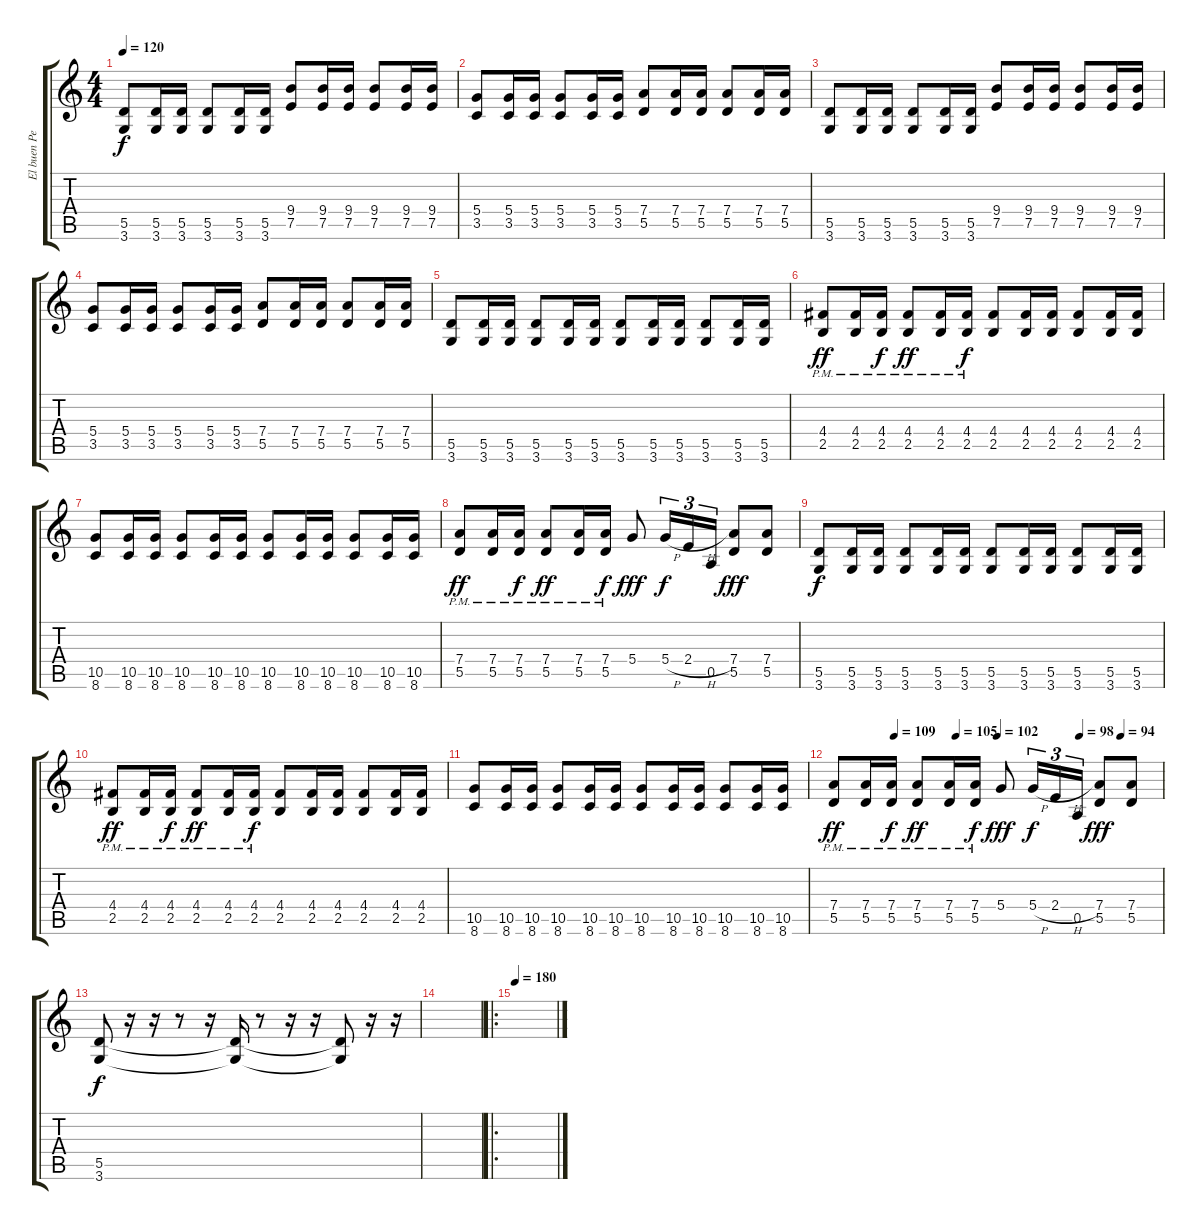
\track ("El buen Pepito" "El buen Pe") {instrument distortionguitar}
\staff {score tabs}
\tuning (E4 B3 G3 D3 A2 E2) {hide}
\ts (4 4)
\tempo 120
\clef g2
\ks c
(5.5 3.6).8{dy f} (5.5 3.6).16 (5.5 3.6).16 (5.5 3.6).8 (5.5 3.6).16 (5.5 3.6).16 (9.4 7.5).8 (9.4 7.5).16 (9.4 7.5).16 (9.4 7.5).8 (9.4 7.5).16 (9.4 7.5).16 |
(5.4 3.5).8 (5.4 3.5).16 (5.4 3.5).16 (5.4 3.5).8 (5.4 3.5).16 (5.4 3.5).16 (7.4 5.5).8 (7.4 5.5).16 (7.4 5.5).16 (7.4 5.5).8 (7.4 5.5).16 (7.4 5.5).16 |
(5.5 3.6).8 (5.5 3.6).16 (5.5 3.6).16 (5.5 3.6).8 (5.5 3.6).16 (5.5 3.6).16 (9.4 7.5).8 (9.4 7.5).16 (9.4 7.5).16 (9.4 7.5).8 (9.4 7.5).16 (9.4 7.5).16 |
(5.4 3.5).8 (5.4 3.5).16 (5.4 3.5).16 (5.4 3.5).8 (5.4 3.5).16 (5.4 3.5).16 (7.4 5.5).8 (7.4 5.5).16 (7.4 5.5).16 (7.4 5.5).8 (7.4 5.5).16 (7.4 5.5).16 |
(5.5 3.6).8 (5.5 3.6).16 (5.5 3.6).16 (5.5 3.6).8 (5.5 3.6).16 (5.5 3.6).16 (5.5 3.6).8 (5.5 3.6).16 (5.5 3.6).16 (5.5 3.6).8 (5.5 3.6).16 (5.5 3.6).16 |
(4.4 2.5{pm}).8{dy ff} (4.4 2.5{pm}).16 (4.4 2.5{pm}).16{dy f} (4.4 2.5{pm}).8{dy ff} (4.4 2.5{pm}).16 (4.4 2.5{pm}).16{dy f} (4.4 2.5).8 (4.4 2.5).16 (4.4 2.5).16 (4.4 2.5).8 (4.4 2.5).16 (4.4 2.5).16 |
(10.5 8.6).8 (10.5 8.6).16 (10.5 8.6).16 (10.5 8.6).8 (10.5 8.6).16 (10.5 8.6).16 (10.5 8.6).8 (10.5 8.6).16 (10.5 8.6).16 (10.5 8.6).8 (10.5 8.6).16 (10.5 8.6).16 |
(7.4 5.5{pm}).8{dy ff} (7.4 5.5{pm}).16 (7.4 5.5{pm}).16{dy f} (7.4 5.5{pm}).8{dy ff} (7.4 5.5{pm}).16 (7.4 5.5{pm}).16{dy f} 5.4.8{dy fff} 5.4{h}.16{tu (3 2) dy f} 2.4{h}.16{tu (3 2)} 0.5.16{tu (3 2)} (7.4 5.5).8{dy fff} (7.4 5.5).8 |
(5.5 3.6).8{dy f} (5.5 3.6).16 (5.5 3.6).16 (5.5 3.6).8 (5.5 3.6).16 (5.5 3.6).16 (5.5 3.6).8 (5.5 3.6).16 (5.5 3.6).16 (5.5 3.6).8 (5.5 3.6).16 (5.5 3.6).16 |
(4.4 2.5{pm}).8{dy ff} (4.4 2.5{pm}).16 (4.4 2.5{pm}).16{dy f} (4.4 2.5{pm}).8{dy ff} (4.4 2.5{pm}).16 (4.4 2.5{pm}).16{dy f} (4.4 2.5).8 (4.4 2.5).16 (4.4 2.5).16 (4.4 2.5).8 (4.4 2.5).16 (4.4 2.5).16 |
(10.5 8.6).8 (10.5 8.6).16 (10.5 8.6).16 (10.5 8.6).8 (10.5 8.6).16 (10.5 8.6).16 (10.5 8.6).8 (10.5 8.6).16 (10.5 8.6).16 (10.5 8.6).8 (10.5 8.6).16 (10.5 8.6).16 |
\tempo (109 0.1875)
\tempo (105 0.375)
\tempo (102 0.5)
\tempo (98 0.75)
\tempo (94 0.875)
(7.4 5.5{pm}).8{dy ff} (7.4 5.5{pm}).16 (7.4 5.5{pm}).16{dy f} (7.4 5.5{pm}).8{dy ff} (7.4 5.5{pm}).16 (7.4 5.5{pm}).16{dy f} 5.4.8{dy fff} 5.4{h}.16{tu (3 2) dy f} 2.4{h}.16{tu (3 2)} 0.5.16{tu (3 2)} (7.4 5.5).8{dy fff} (7.4 5.5).8 |
(5.5 3.6).8{dy f} r.16 r.16 r.8 r.16 (5.5{t} 3.6{t}).16 r.8 r.16 r.16 (5.5{t} 3.6{t}).8 r.16 r.16 |
|
\ro
\tempo 180
